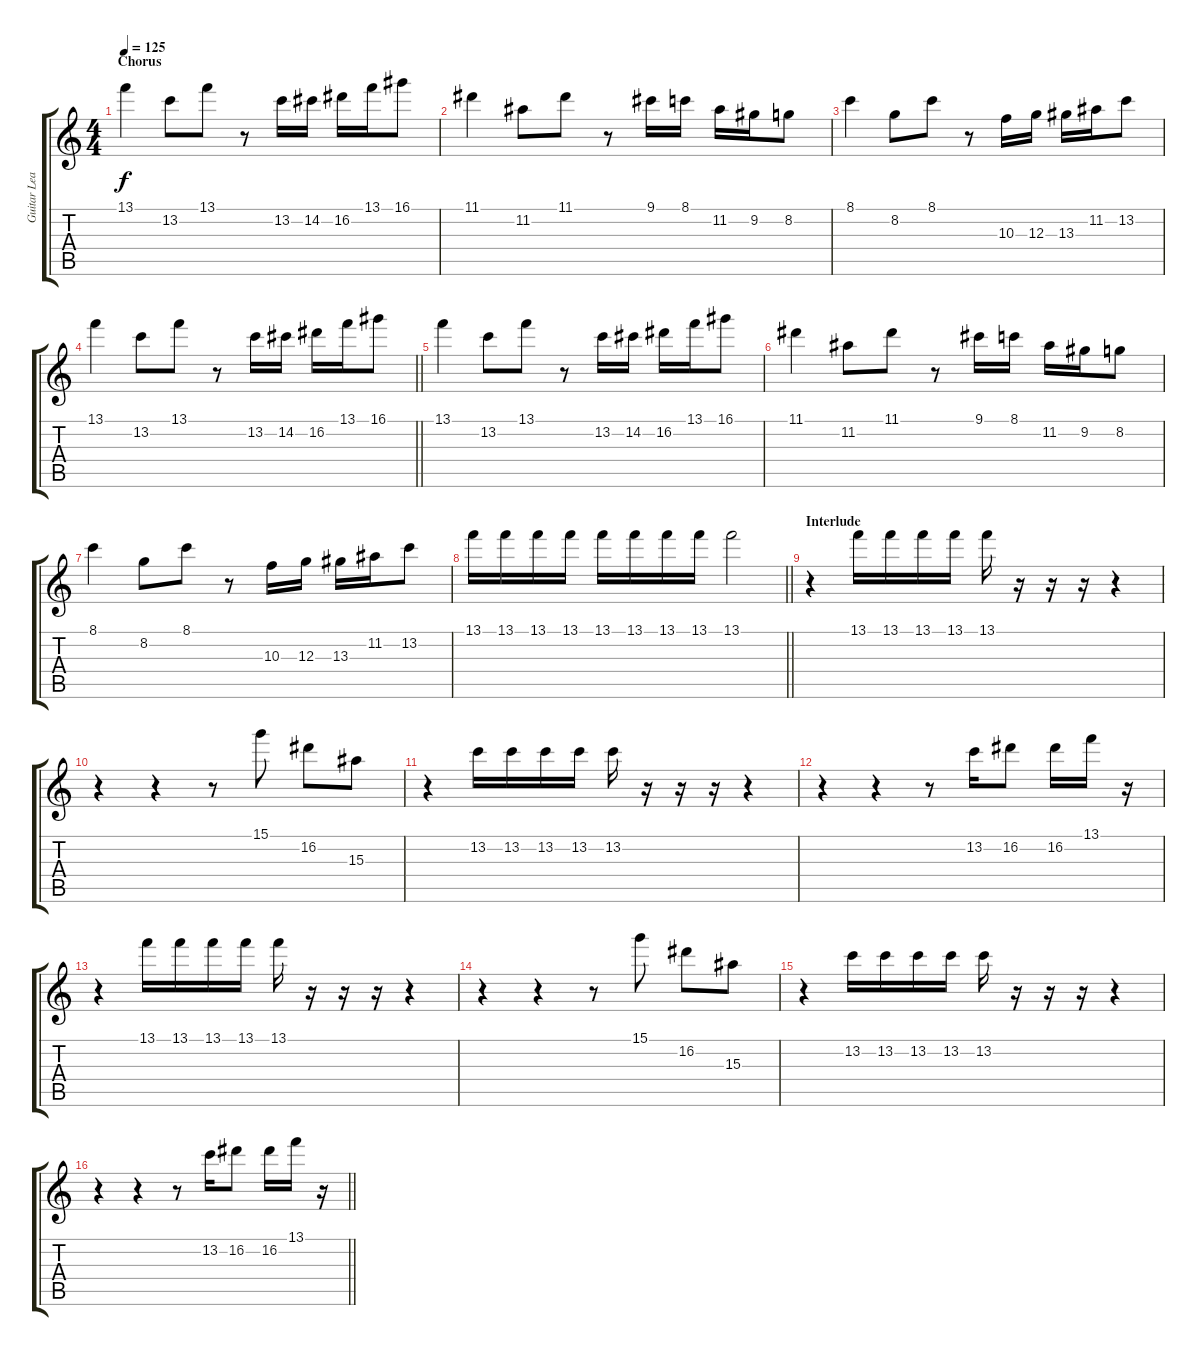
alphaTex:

\track ("Guitar Lead" "Guitar Lea") {instrument overdrivenguitar}
\staff {score tabs}
\tuning (E4 B3 G3 D3 A2 E2) {hide}
\ts (4 4)
\section ("" "Chorus")
\tempo 125
\clef g2
\ks c
13.1.4{dy f} 13.2.8 13.1.8 r.8 13.2.16 14.2.16 16.2.16 13.1.16 16.1.8 |
11.1.4 11.2.8 11.1.8 r.8 9.1.16 8.1.16 11.2.16 9.2.16 8.2.8 |
8.1.4 8.2.8 8.1.8 r.8 10.3.16 12.3.16 13.3.16 11.2.16 13.2.8 |
\barLineRight lightlight
13.1.4 13.2.8 13.1.8 r.8 13.2.16 14.2.16 16.2.16 13.1.16 16.1.8 |
13.1.4 13.2.8 13.1.8 r.8 13.2.16 14.2.16 16.2.16 13.1.16 16.1.8 |
11.1.4 11.2.8 11.1.8 r.8 9.1.16 8.1.16 11.2.16 9.2.16 8.2.8 |
8.1.4 8.2.8 8.1.8 r.8 10.3.16 12.3.16 13.3.16 11.2.16 13.2.8 |
\barLineRight lightlight
13.1.16 13.1.16 13.1.16 13.1.16 13.1.16 13.1.16 13.1.16 13.1.16 13.1.2 |
\section ("" "Interlude")
r.4 13.1.16 13.1.16 13.1.16 13.1.16 13.1.16 r.16 r.16 r.16 r.4 |
r.4 r.4 r.8 15.1.8 16.2.8 15.3.8 |
r.4 13.2.16 13.2.16 13.2.16 13.2.16 13.2.16 r.16 r.16 r.16 r.4 |
r.4 r.4 r.8 13.2.16 16.2.8 16.2.16 13.1.16 r.16 |
r.4 13.1.16 13.1.16 13.1.16 13.1.16 13.1.16 r.16 r.16 r.16 r.4 |
r.4 r.4 r.8 15.1.8 16.2.8 15.3.8 |
r.4 13.2.16 13.2.16 13.2.16 13.2.16 13.2.16 r.16 r.16 r.16 r.4 |
\barLineRight lightlight
r.4 r.4 r.8 13.2.16 16.2.8 16.2.16 13.1.16 r.16
